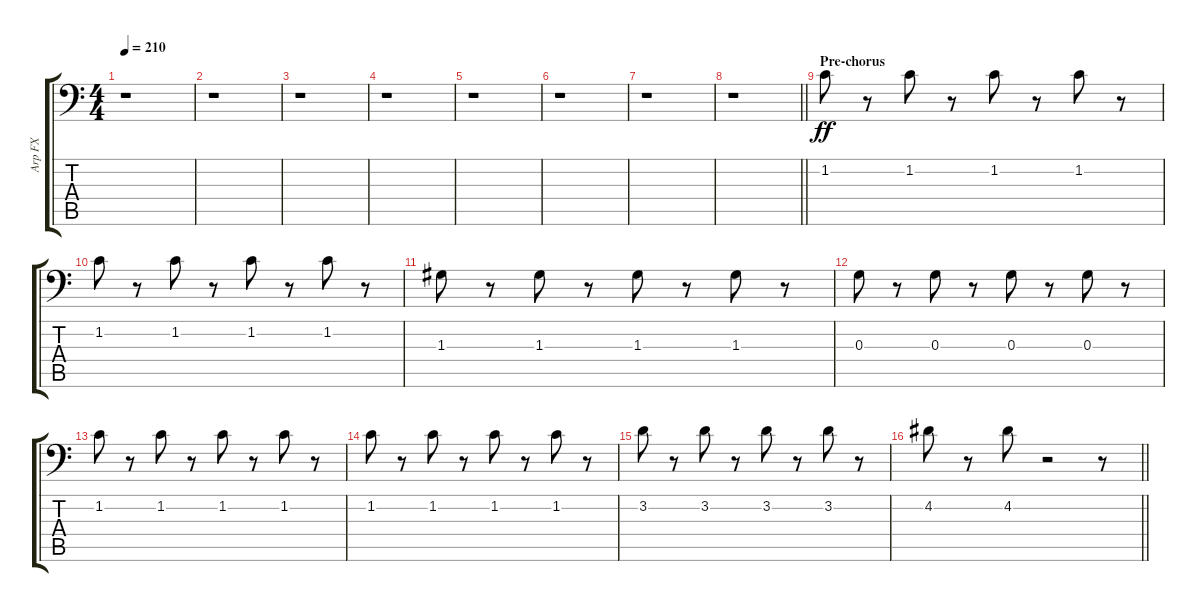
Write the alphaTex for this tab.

\track ("Arp FX" "Arp FX") {instrument seashore}
\staff {score tabs}
\tuning (B8 B3 G3 D3 A2 C-1) {hide}
\ts (4 4)
\tempo 210
\clef f4
\ks c
r.1{dy ff} |
r.1 |
r.1 |
r.1 |
r.1 |
r.1 |
r.1 |
\barLineRight lightlight
r.1 |
\section ("" "Pre-chorus")
1.2.8 r.8 1.2.8 r.8 1.2.8 r.8 1.2.8 r.8 |
1.2.8 r.8 1.2.8 r.8 1.2.8 r.8 1.2.8 r.8 |
1.3.8 r.8 1.3.8 r.8 1.3.8 r.8 1.3.8 r.8 |
0.3.8 r.8 0.3.8 r.8 0.3.8 r.8 0.3.8 r.8 |
1.2.8 r.8 1.2.8 r.8 1.2.8 r.8 1.2.8 r.8 |
1.2.8 r.8 1.2.8 r.8 1.2.8 r.8 1.2.8 r.8 |
3.2.8 r.8 3.2.8 r.8 3.2.8 r.8 3.2.8 r.8 |
\barLineRight lightlight
4.2.8 r.8 4.2.8 r.2 r.8
